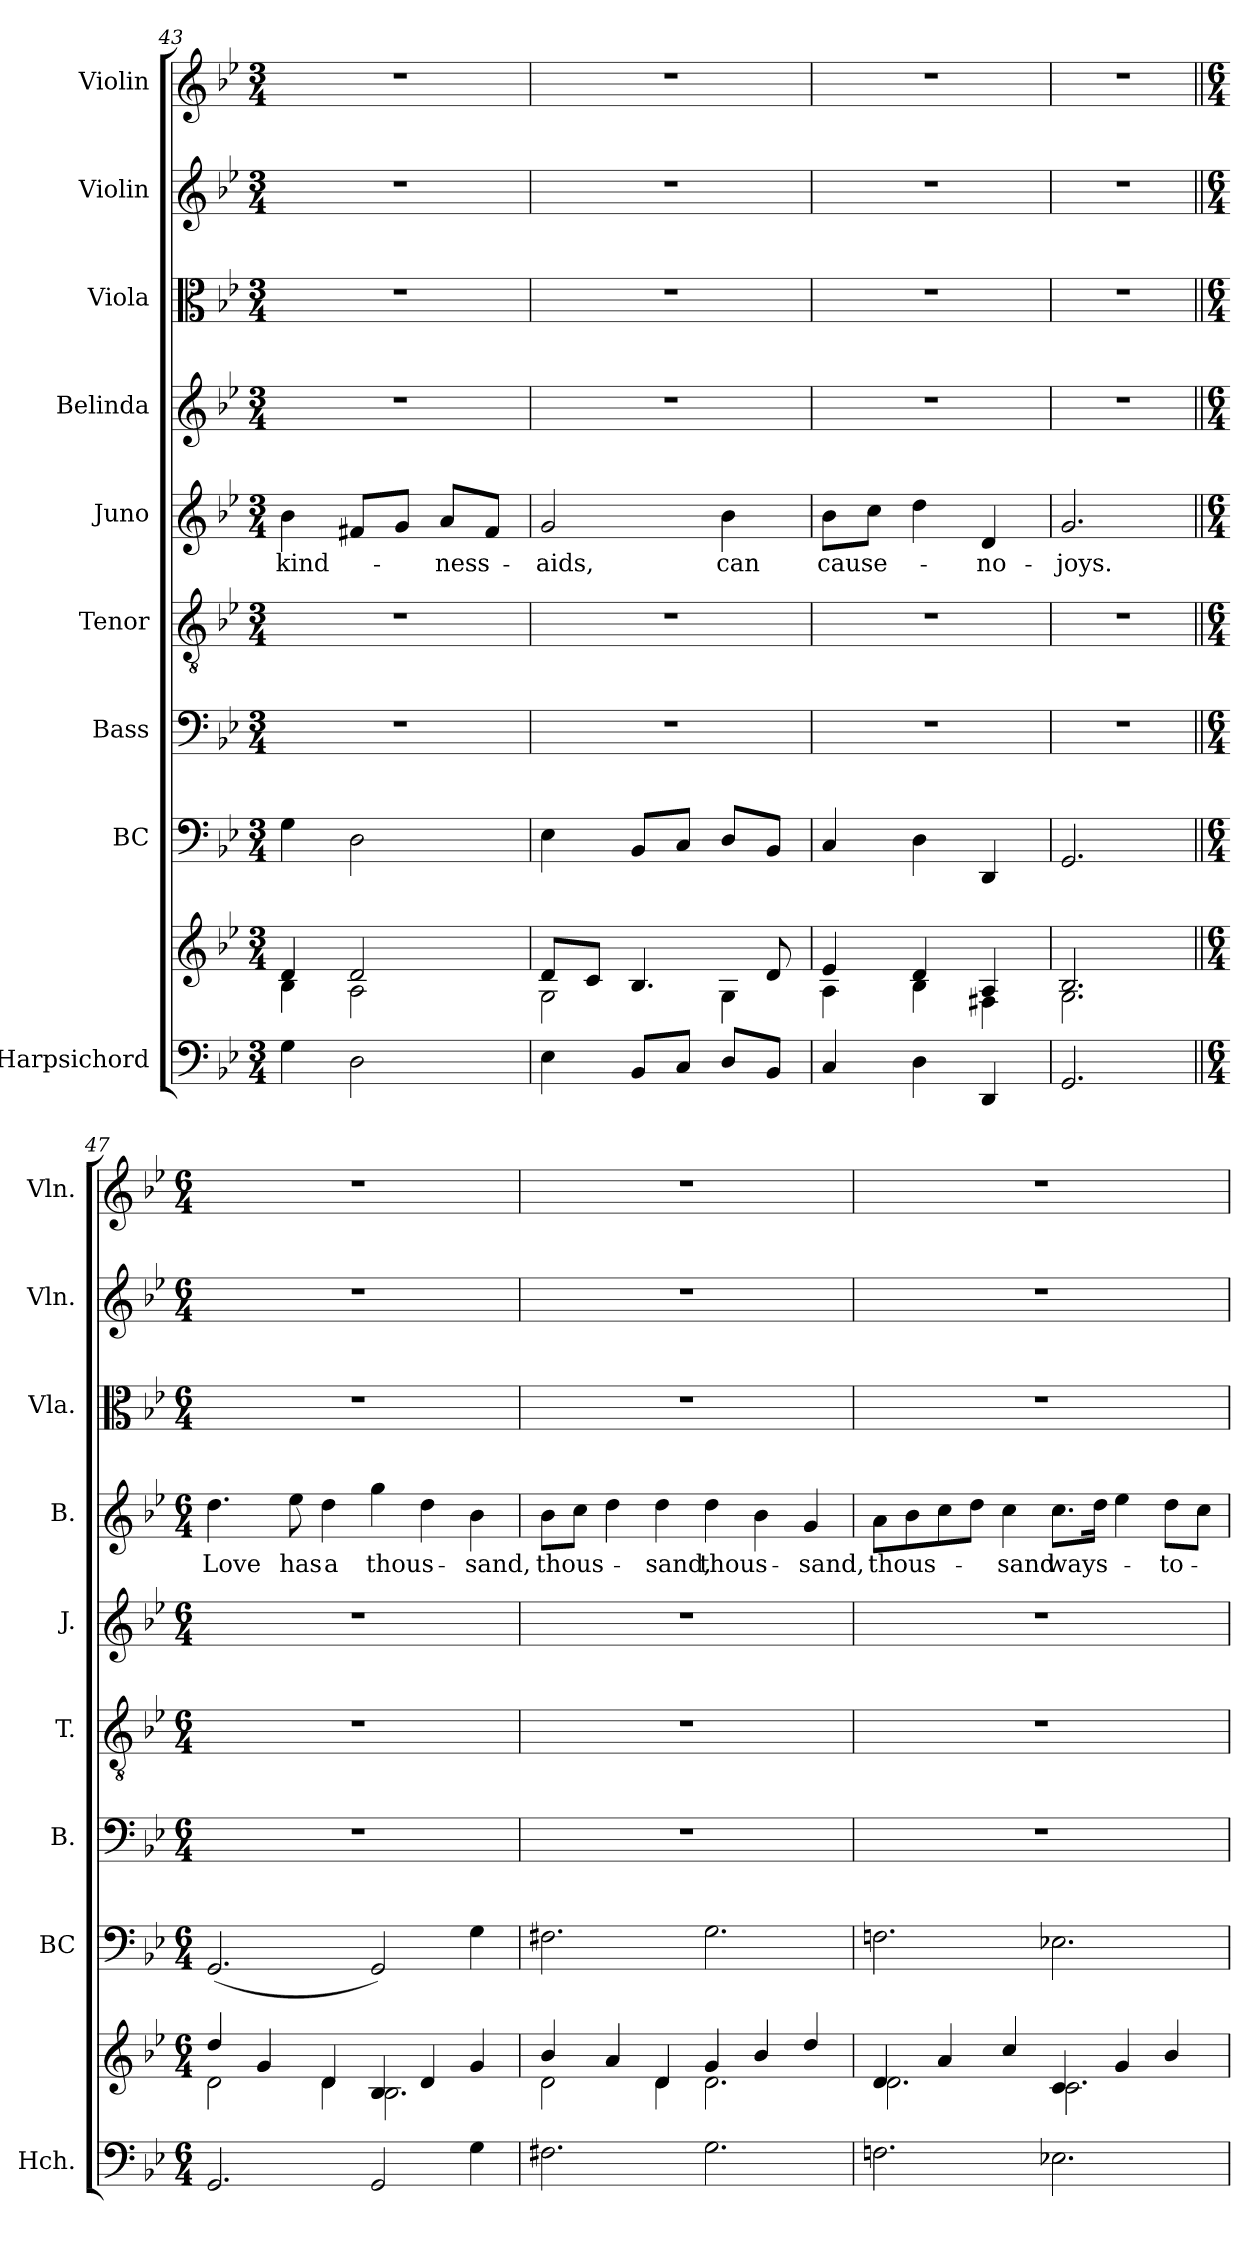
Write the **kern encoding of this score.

**kern	**kern	**kern	**kern	**kern	**kern	**text	**kern	**text	**kern	**kern	**kern
*part9	*part9	*part8	*part7	*part6	*part5	*part5	*part4	*part4	*part3	*part2	*part1
*staff10	*staff9	*staff8	*staff7	*staff6	*staff5	*staff5	*staff4	*staff4	*staff3	*staff2	*staff1
*I"Harpsichord	*	*I"BC	*I"Bass	*I"Tenor	*I"Juno	*	*I"Belinda	*	*I"Viola	*I"Violin	*I"Violin
*I'Hch.	*	*I'BC	*I'B.	*I'T.	*I'J.	*	*I'B.	*	*I'Vla.	*I'Vln.	*I'Vln.
*clefF4	*clefG2	*clefF4	*clefF4	*clefGv2	*clefG2	*	*clefG2	*	*clefC3	*clefG2	*clefG2
*k[b-e-]	*k[b-e-]	*k[b-e-]	*k[b-e-]	*k[b-e-]	*k[b-e-]	*	*k[b-e-]	*	*k[b-e-]	*k[b-e-]	*k[b-e-]
*M3/4	*M3/4	*M3/4	*M3/4	*M3/4	*M3/4	*	*M3/4	*	*M3/4	*M3/4	*M3/4
=43	=43	=43	=43	=43	=43	=43	=43	=43	=43	=43	=43
*	*^	*	*	*	*	*	*	*	*	*	*
!	!	!	!	!	!	!	!LO:LY:b	!	!	!	!	!
4G\	4d/	4B-\	4G\	2.r	2.r	4b-\	kind-	2.r	.	2.r	2.r	2.r
2D\	2d/	2A\	2D\	.	.	8f#X/L	.	.	.	.	.	.
.	.	.	.	.	.	8g/J	.	.	.	.	.	.
!	!	!	!	!	!	!	!LO:LY:b	!	!	!	!	!
.	.	.	.	.	.	8a/L	-ness-	.	.	.	.	.
.	.	.	.	.	.	8f#/J	.	.	.	.	.	.
=44	=44	=44	=44	=44	=44	=44	=44	=44	=44	=44	=44	=44
!	!	!	!	!	!	!	!LO:LY:b	!	!	!	!	!
4E-\	8d/L	2G\	4E-\	2.r	2.r	2g/	-aids,	2.r	.	2.r	2.r	2.r
.	8c/J	.	.	.	.	.	.	.	.	.	.	.
8BB-/L	4.B-/	.	8BB-/L	.	.	.	.	.	.	.	.	.
8C/J	.	.	8C/J	.	.	.	.	.	.	.	.	.
!	!	!	!	!	!	!	!LO:LY:b	!	!	!	!	!
8D/L	.	4G\	8D/L	.	.	4b-\	can	.	.	.	.	.
8BB-/J	8d/	.	8BB-/J	.	.	.	.	.	.	.	.	.
=45	=45	=45	=45	=45	=45	=45	=45	=45	=45	=45	=45	=45
!	!	!	!	!	!	!	!LO:LY:b	!	!	!	!	!
4C/	4e-/	4A\	4C/	2.r	2.r	8b-\L	cause-	2.r	.	2.r	2.r	2.r
.	.	.	.	.	.	8cc\J	.	.	.	.	.	.
4D\	4d/	4B-\	4D\	.	.	4dd\	.	.	.	.	.	.
!	!	!	!	!	!	!	!LO:LY:b	!	!	!	!	!
4DD/	4A/	4F#X\	4DD/	.	.	4d/	-no-	.	.	.	.	.
=46	=46	=46	=46	=46	=46	=46	=46	=46	=46	=46	=46	=46
!	!	!	!	!	!	!	!LO:LY:b	!	!	!	!	!
2.GG/	2.B-/	2.G\	2.GG/	2.r	2.r	2.g/	-joys.	2.r	.	2.r	2.r	2.r
!!LO:LB:g=z
=47||	=47||	=47||	=47||	=47||	=47||	=47||	=47||	=47||	=47||	=47||	=47||	=47||
*M6/4	*M6/4	*	*M6/4	*M6/4	*M6/4	*M6/4	*	*M6/4	*	*M6/4	*M6/4	*M6/4
*	*	*	*	*	*	*	*	*	*	*	*	*MM150
!	!	!	!	!	!	!	!	!	!LO:LY:b	!	!	!
2.GG/	4dd/	2d\	(2.GG/	1.r	1.r	1.r	.	4.dd\	Love	1.r	1.r	1.r
.	4g/	.	.	.	.	.	.	.	.	.	.	.
!	!	!	!	!	!	!	!	!	!LO:LY:b	!	!	!
.	.	.	.	.	.	.	.	8ee-\	has	.	.	.
!	!	!	!	!	!	!	!	!	!LO:LY:b	!	!	!
.	4d/	4d\	.	.	.	.	.	4dd\	a	.	.	.
!	!	!	!	!	!	!	!	!	!LO:LY:b	!	!	!
2GG/	4B-/	2.B-\	2GG/)	.	.	.	.	4gg\	thous-	.	.	.
.	4d/	.	.	.	.	.	.	4dd\	.	.	.	.
!	!	!	!	!	!	!	!	!	!LO:LY:b	!	!	!
4G\	4g/	.	4G\	.	.	.	.	4b-\	-sand,	.	.	.
=48	=48	=48	=48	=48	=48	=48	=48	=48	=48	=48	=48	=48
!	!	!	!	!	!	!	!	!	!LO:LY:b	!	!	!
2.F#X\	4b-/	2d\	2.F#X\	1.r	1.r	1.r	.	8b-\L	thous-	1.r	1.r	1.r
.	.	.	.	.	.	.	.	8cc\J	.	.	.	.
.	4a/	.	.	.	.	.	.	4dd\	.	.	.	.
!	!	!	!	!	!	!	!	!	!LO:LY:b	!	!	!
.	4d/	4d\	.	.	.	.	.	4dd\	-sand,	.	.	.
!	!	!	!	!	!	!	!	!	!LO:LY:b	!	!	!
2.G\	4g/	2.d\	2.G\	.	.	.	.	4dd\	thous-	.	.	.
.	4b-/	.	.	.	.	.	.	4b-\	.	.	.	.
!	!	!	!	!	!	!	!	!	!LO:LY:b	!	!	!
.	4dd/	.	.	.	.	.	.	4g/	-sand,	.	.	.
=49	=49	=49	=49	=49	=49	=49	=49	=49	=49	=49	=49	=49
!	!	!	!	!	!	!	!	!	!LO:LY:b	!	!	!
2.Fn\	4d/	2.d\	2.Fn\	1.r	1.r	1.r	.	8a\L	thous-	1.r	1.r	1.r
.	.	.	.	.	.	.	.	8b-\	.	.	.	.
.	4a/	.	.	.	.	.	.	8cc\	.	.	.	.
.	.	.	.	.	.	.	.	8dd\J	.	.	.	.
!	!	!	!	!	!	!	!	!	!LO:LY:b	!	!	!
.	4cc/	.	.	.	.	.	.	4cc\	-sand	.	.	.
!	!	!	!	!	!	!	!	!	!LO:LY:b	!	!	!
2.E-X\	4c/	2.c\	2.E-X\	.	.	.	.	8.cc\L	ways-	.	.	.
.	.	.	.	.	.	.	.	16dd\Jk	.	.	.	.
.	4g/	.	.	.	.	.	.	4ee-\	.	.	.	.
!	!	!	!	!	!	!	!	!	!LO:LY:b	!	!	!
.	4b-/	.	.	.	.	.	.	8dd\L	to-	.	.	.
.	.	.	.	.	.	.	.	8cc\J	.	.	.	.
*	*v	*v	*	*	*	*	*	*	*	*	*	*
=	=	=	=	=	=	=	=	=	=	=	=
*-	*-	*-	*-	*-	*-	*-	*-	*-	*-	*-	*-
